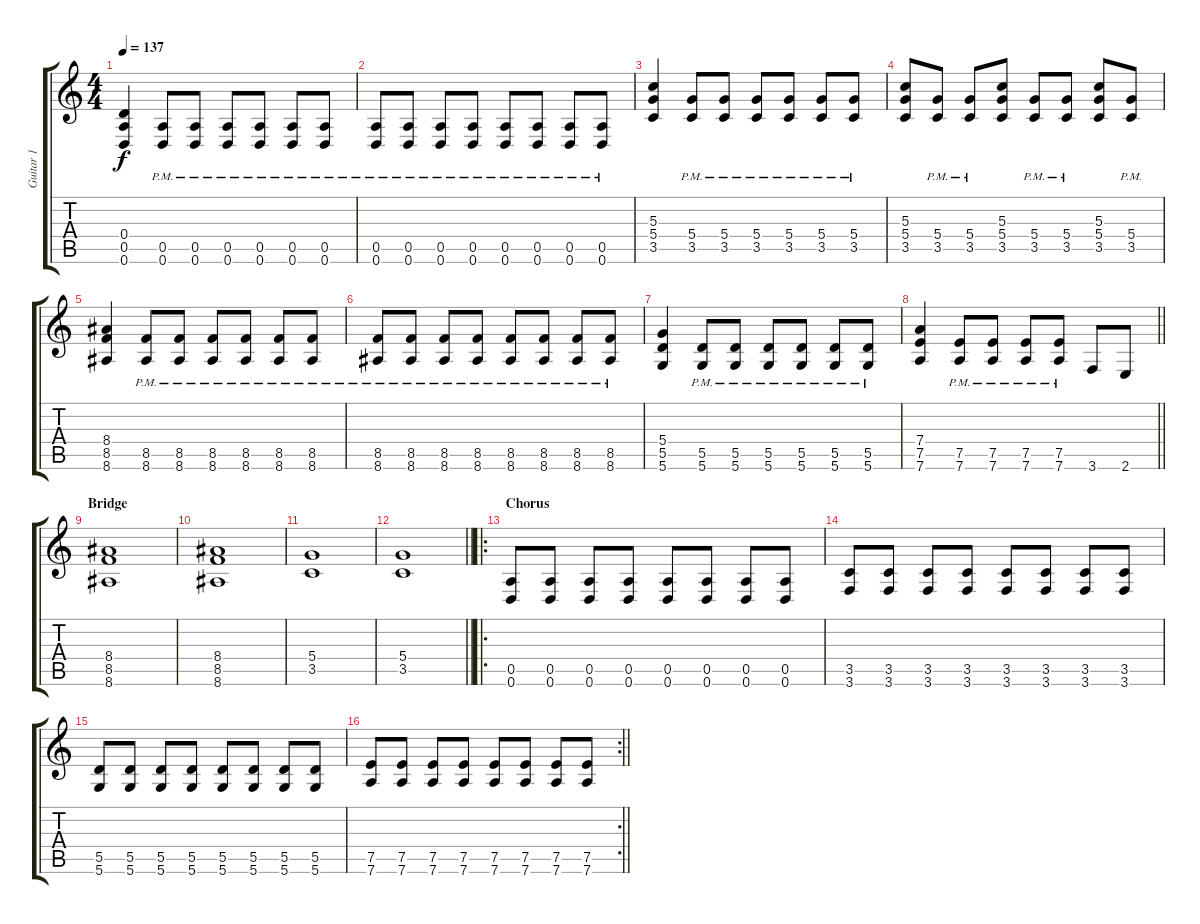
\track ("Guitar 1" "Guitar 1") {instrument distortionguitar}
\staff {score tabs}
\tuning (E4 B3 G3 D3 A2 D2) {hide}
\ts (4 4)
\tempo 137
\clef g2
\ks c
(0.4 0.5 0.6).4{dy f} (0.5{pm} 0.6{pm}).8 (0.5{pm} 0.6{pm}).8 (0.5{pm} 0.6{pm}).8 (0.5{pm} 0.6{pm}).8 (0.5{pm} 0.6{pm}).8 (0.5{pm} 0.6{pm}).8 |
(0.5{pm} 0.6{pm}).8 (0.5{pm} 0.6{pm}).8 (0.5{pm} 0.6{pm}).8 (0.5{pm} 0.6{pm}).8 (0.5{pm} 0.6{pm}).8 (0.5{pm} 0.6{pm}).8 (0.5{pm} 0.6{pm}).8 (0.5{pm} 0.6{pm}).8 |
(5.3 5.4 3.5).4 (5.4{pm} 3.5{pm}).8 (5.4{pm} 3.5{pm}).8 (5.4{pm} 3.5{pm}).8 (5.4{pm} 3.5{pm}).8 (5.4{pm} 3.5{pm}).8 (5.4{pm} 3.5{pm}).8 |
(5.3 5.4 3.5).8 (5.4{pm} 3.5{pm}).8 (5.4{pm} 3.5{pm}).8 (5.3 5.4 3.5).8 (5.4{pm} 3.5{pm}).8 (5.4{pm} 3.5{pm}).8 (5.3 5.4 3.5).8 (5.4{pm} 3.5{pm}).8 |
(8.4 8.5 8.6).4 (8.5{pm} 8.6{pm}).8 (8.5{pm} 8.6{pm}).8 (8.5{pm} 8.6{pm}).8 (8.5{pm} 8.6{pm}).8 (8.5{pm} 8.6{pm}).8 (8.5{pm} 8.6{pm}).8 |
(8.5{pm} 8.6{pm}).8 (8.5{pm} 8.6{pm}).8 (8.5{pm} 8.6{pm}).8 (8.5{pm} 8.6{pm}).8 (8.5{pm} 8.6{pm}).8 (8.5{pm} 8.6{pm}).8 (8.5{pm} 8.6{pm}).8 (8.5{pm} 8.6{pm}).8 |
(5.4 5.5 5.6).4 (5.5{pm} 5.6{pm}).8 (5.5{pm} 5.6{pm}).8 (5.5{pm} 5.6{pm}).8 (5.5{pm} 5.6{pm}).8 (5.5{pm} 5.6{pm}).8 (5.5{pm} 5.6{pm}).8 |
\barLineRight lightlight
(7.4 7.5 7.6).4 (7.5{pm} 7.6{pm}).8 (7.5{pm} 7.6{pm}).8 (7.5{pm} 7.6{pm}).8 (7.5{pm} 7.6{pm}).8 3.6.8 2.6.8 |
\section ("" "Bridge")
(8.4 8.5 8.6).1 |
(8.4 8.5 8.6).1 |
(5.4 3.5).1 |
\barLineRight lightlight
(5.4 3.5).1 |
\ro
\section ("" "Chorus")
(0.5 0.6).8 (0.5 0.6).8 (0.5 0.6).8 (0.5 0.6).8 (0.5 0.6).8 (0.5 0.6).8 (0.5 0.6).8 (0.5 0.6).8 |
(3.5 3.6).8 (3.5 3.6).8 (3.5 3.6).8 (3.5 3.6).8 (3.5 3.6).8 (3.5 3.6).8 (3.5 3.6).8 (3.5 3.6).8 |
(5.5 5.6).8 (5.5 5.6).8 (5.5 5.6).8 (5.5 5.6).8 (5.5 5.6).8 (5.5 5.6).8 (5.5 5.6).8 (5.5 5.6).8 |
\rc 2
\barLineRight lightlight
(7.5 7.6).8 (7.5 7.6).8 (7.5 7.6).8 (7.5 7.6).8 (7.5 7.6).8 (7.5 7.6).8 (7.5 7.6).8 (7.5 7.6).8
